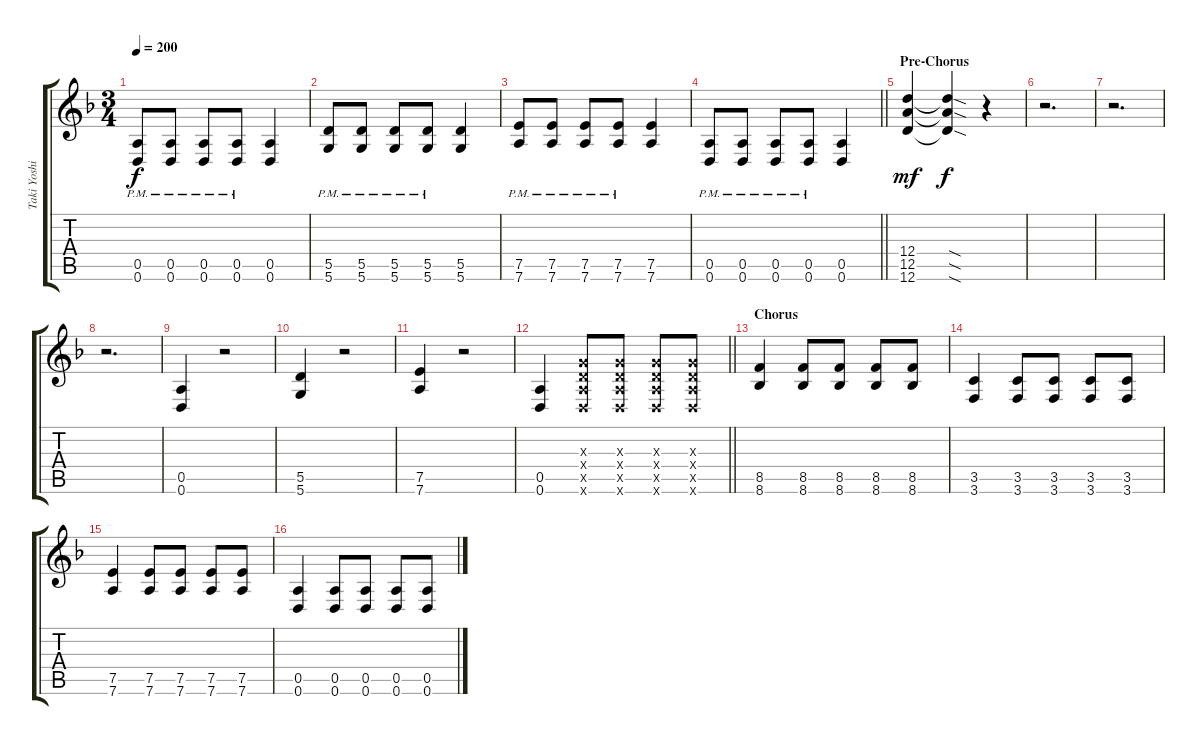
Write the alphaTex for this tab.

\track ("Taki Yoshimitsu" "Taki Yoshi") {instrument distortionguitar}
\staff {score tabs}
\tuning (E4 B3 G3 D3 A2 D2) {hide}
\ts (3 4)
\tempo 200
\clef g2
\ks dminor
(0.5{pm} 0.6{pm}).8{dy f} (0.5{pm} 0.6{pm}).8 (0.5{pm} 0.6{pm}).8 (0.5{pm} 0.6{pm}).8 (0.5 0.6).4 |
(5.5{pm} 5.6{pm}).8 (5.5{pm} 5.6{pm}).8 (5.5{pm} 5.6{pm}).8 (5.5{pm} 5.6{pm}).8 (5.5 5.6).4 |
(7.5{pm} 7.6{pm}).8 (7.5{pm} 7.6{pm}).8 (7.5{pm} 7.6{pm}).8 (7.5{pm} 7.6{pm}).8 (7.5 7.6).4 |
\barLineRight lightlight
(0.5{pm} 0.6{pm}).8 (0.5{pm} 0.6{pm}).8 (0.5{pm} 0.6{pm}).8 (0.5{pm} 0.6{pm}).8 (0.5 0.6).4 |
\section ("" "Pre-Chorus")
(12.4 12.5 12.6).4{dy mf} (12.4{sod t} 12.5{sod t} 12.6{sod t}).4{dy f} r.4 |
r.2{d} |
r.2{d} |
r.2{d} |
(0.5 0.6).4 r.2 |
(5.5 5.6).4 r.2 |
(7.5 7.6).4 r.2 |
\barLineRight lightlight
(0.5 0.6).4 (0.3{x} 0.4{x} 0.5{x} 0.6{x}).8 (0.3{x} 0.4{x} 0.5{x} 0.6{x}).8 (0.3{x} 0.4{x} 0.5{x} 0.6{x}).8 (0.3{x} 0.4{x} 0.5{x} 0.6{x}).8 |
\section ("" "Chorus")
(8.5 8.6).4 (8.5 8.6).8 (8.5 8.6).8 (8.5 8.6).8 (8.5 8.6).8 |
(3.5 3.6).4 (3.5 3.6).8 (3.5 3.6).8 (3.5 3.6).8 (3.5 3.6).8 |
(7.5 7.6).4 (7.5 7.6).8 (7.5 7.6).8 (7.5 7.6).8 (7.5 7.6).8 |
(0.5 0.6).4 (0.5 0.6).8 (0.5 0.6).8 (0.5 0.6).8 (0.5 0.6).8
